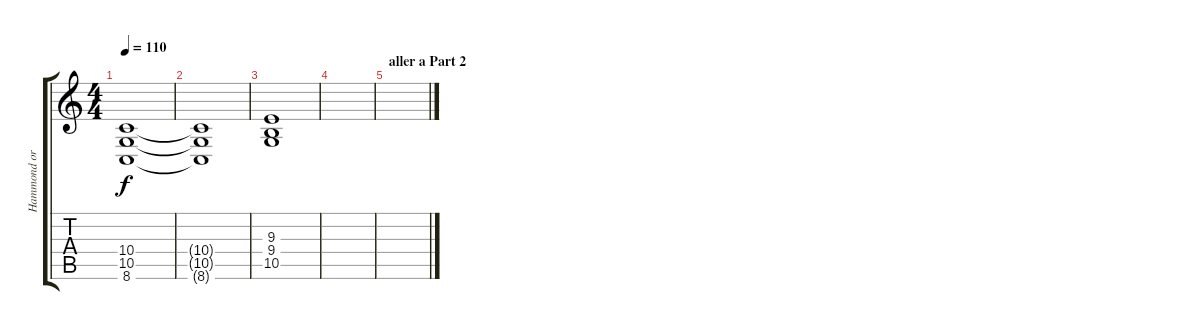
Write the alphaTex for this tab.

\track ("Hammond organ" "Hammond or") {instrument drawbarorgan}
\staff {score tabs}
\tuning (E4 B3 G3 D3 A2 E2) {hide}
\ts (4 4)
\tempo 110
\clef g2
\ks c
(10.4{t} 10.5{t} 8.6{t}).1{dy f} |
(10.4{t} 10.5{t} 8.6{t}).1{volume 0} |
(9.3 9.4 10.5).1 |
|
\section ("" "aller a Part 2")
